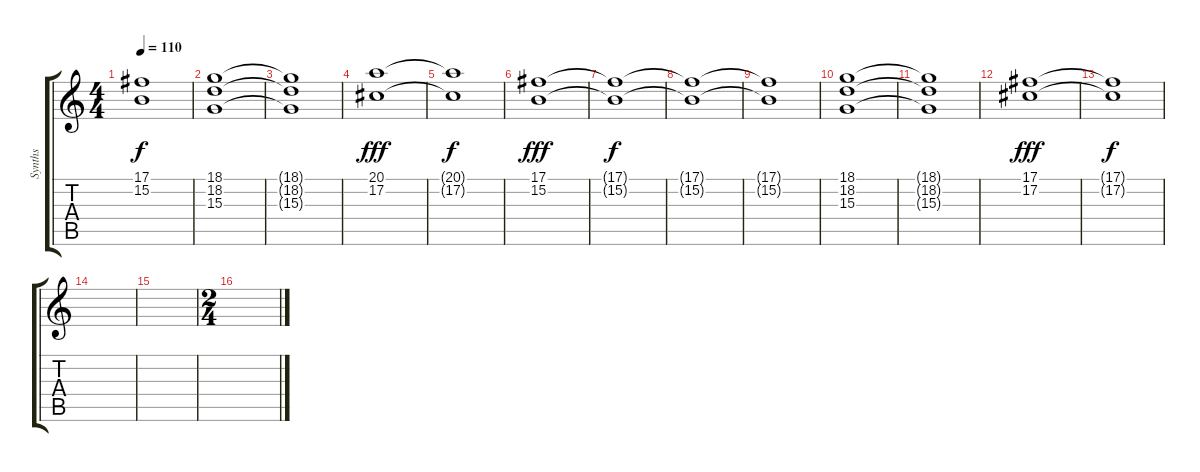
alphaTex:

\track ("Synths" "Synths") {instrument stringensemble2}
\staff {score tabs}
\tuning (Db4 Ab3 E3 B2 Gb2 B1) {hide}
\ts (4 4)
\tempo 110
\clef g2
\ks c
(17.1{t} 15.2{t}).1{dy f} |
(18.1 18.2 15.3).1 |
(18.1{t} 18.2{t} 15.3{t}).1 |
(20.1 17.2).1{dy fff} |
(20.1{t} 17.2{t}).1{dy f} |
(17.1 15.2).1{dy fff} |
(17.1{t} 15.2{t}).1{dy f} |
(17.1{t} 15.2{t}).1 |
(17.1{t} 15.2{t}).1 |
(18.1 18.2 15.3).1 |
(18.1{t} 18.2{t} 15.3{t}).1 |
(17.1 17.2).1{dy fff} |
(17.1{t} 17.2{t}).1{dy f} |
|
|
\ts (2 4)
